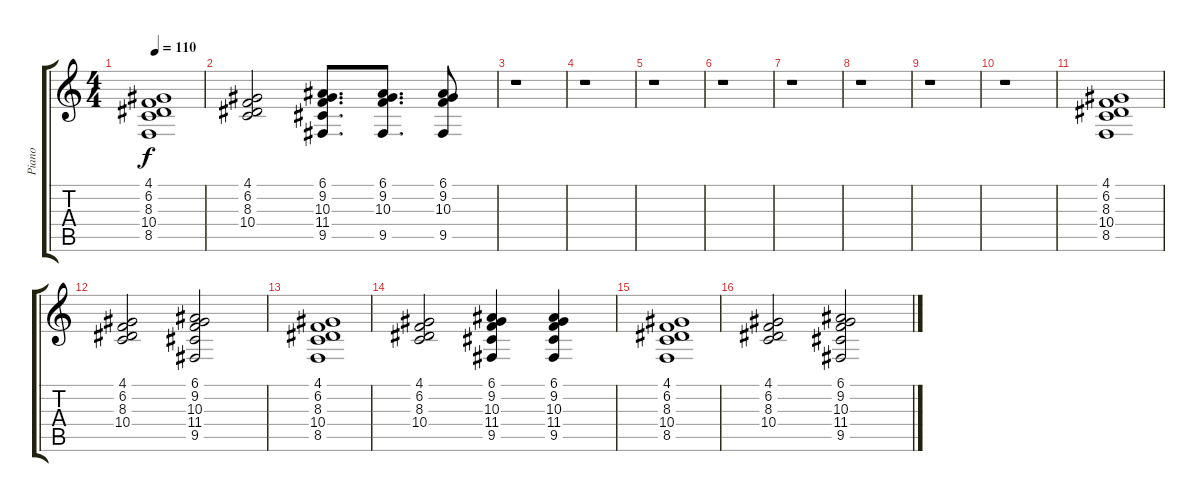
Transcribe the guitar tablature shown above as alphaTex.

\track ("Piano" "Piano") {instrument acousticgrandpiano}
\staff {score tabs}
\tuning (E4 B3 G3 D3 A2 E2) {hide}
\ts (4 4)
\tempo 110
\clef g2
\ks c
(4.1 6.2 8.3 10.4 8.5).1{dy f} |
(4.1 6.2 8.3 10.4).2 (6.1 9.2 10.3 11.4 9.5).8{d} (6.1 9.2 10.3 9.5).8{d} (6.1 9.2 10.3 9.5).8 |
r.1 |
r.1 |
r.1 |
r.1 |
r.1 |
r.1 |
r.1 |
r.1 |
(4.1 6.2 8.3 10.4 8.5).1 |
(4.1 6.2 8.3 10.4).2 (6.1 9.2 10.3 11.4 9.5).2 |
(4.1 6.2 8.3 10.4 8.5).1 |
(4.1 6.2 8.3 10.4).2 (6.1 9.2 10.3 11.4 9.5).4 (6.1 9.2 10.3 11.4 9.5).4 |
(4.1 6.2 8.3 10.4 8.5).1 |
(4.1 6.2 8.3 10.4).2 (6.1 9.2 10.3 11.4 9.5).2
